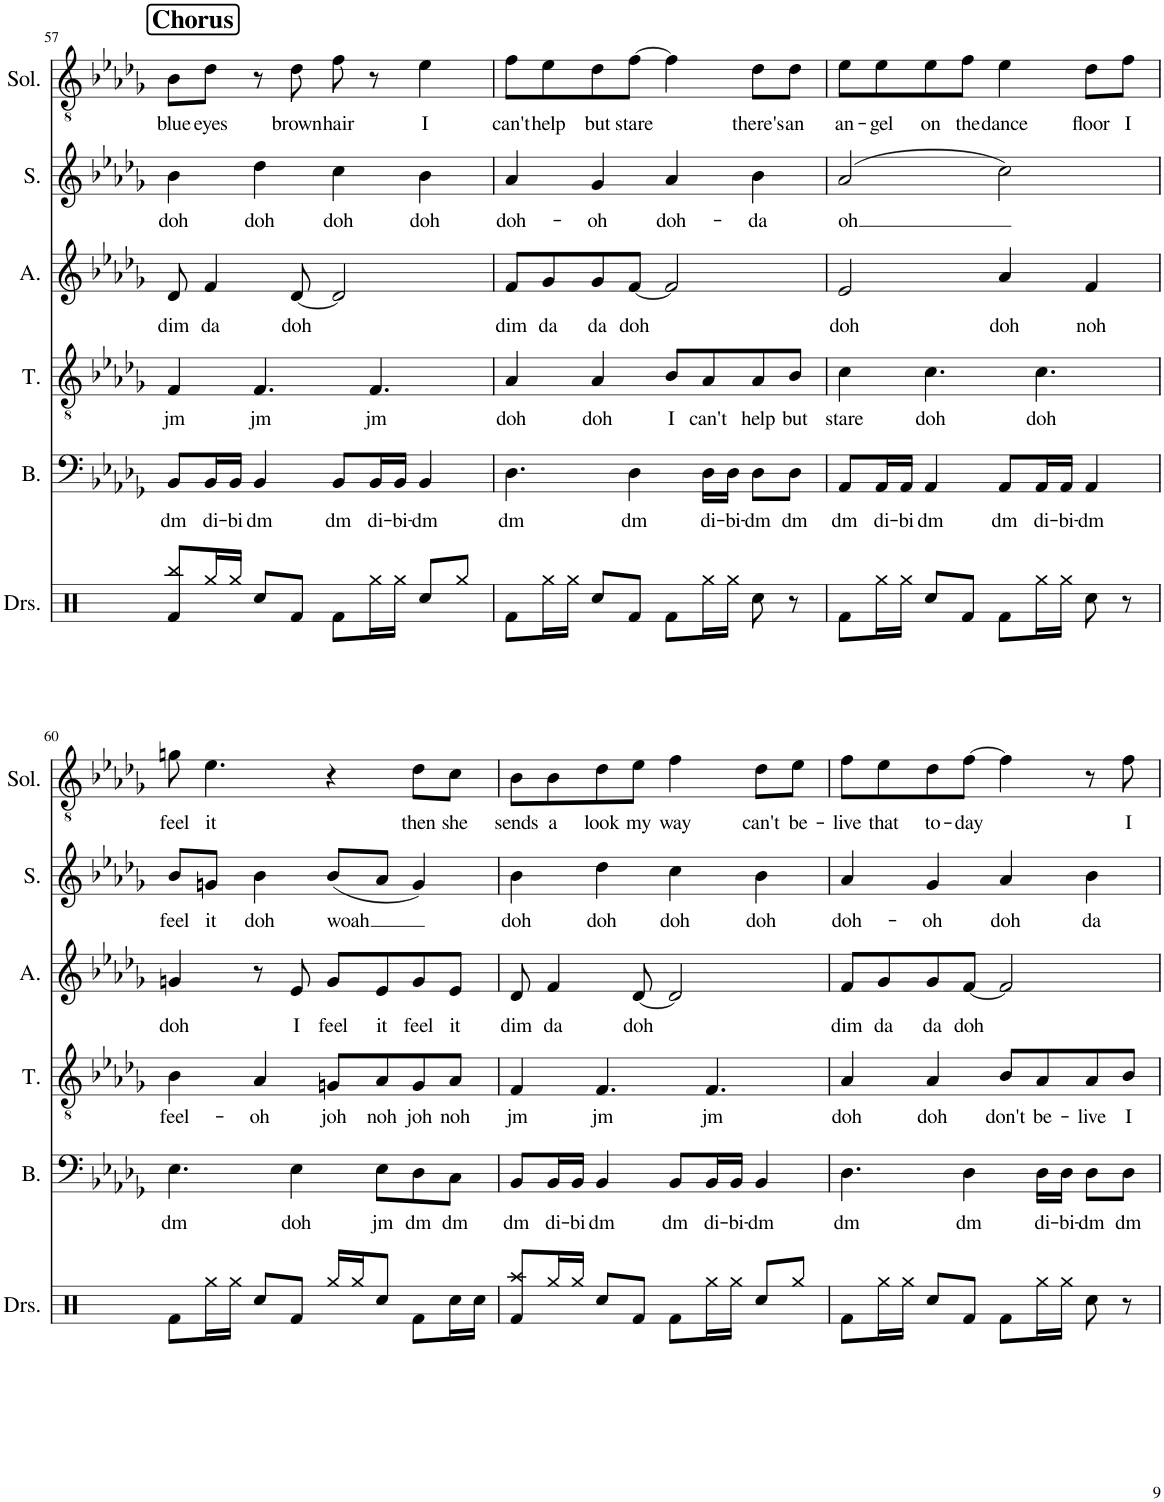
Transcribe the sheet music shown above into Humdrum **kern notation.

**kern	**text	**kern	**text	**kern	**text	**kern	**text	**kern	**text
*part5	*part5	*part4	*part4	*part3	*part3	*part2	*part2	*part1	*part1
*staff5	*staff5	*staff4	*staff4	*staff3	*staff3	*staff2	*staff2	*staff1	*staff1
*I"Bass	*	*I"Tenor	*	*I"Alto	*	*I"Soprano	*	*I"Solo	*
*I'B.	*	*I'T.	*	*I'A.	*	*I'S.	*	*I'Sol.	*
!!LO:PB:g=z
*clefF4	*	*clefGv2	*	*clefG2	*	*clefG2	*	*clefGv2	*
*k[b-e-a-d-g-]	*	*k[b-e-a-d-g-]	*	*k[b-e-a-d-g-]	*	*k[b-e-a-d-g-]	*	*k[b-e-a-d-g-]	*
*M4/4	*	*M4/4	*	*M4/4	*	*M4/4	*	*M4/4	*
!!LO:REH:place=s1:a:B:cj:fs=14:t=Chorus
=57	=57	=57	=57	=57	=57	=57	=57	=57	=57
!	!LO:LY:b	!	!LO:LY:b	!	!LO:LY:b	!	!LO:LY:b	!	!LO:LY:b
8BB-/L	dm	4F/	jm	8d-/	dim	4b-\	doh	8B-\L	blue
!	!LO:LY:b	!	!	!	!LO:LY:b	!	!	!	!LO:LY:b
16BB-/L	di-	.	.	4f/	da	.	.	8d-\J	eyes
!	!LO:LY:b	!	!	!	!	!	!	!	!
16BB-/JJ	-bi	.	.	.	.	.	.	.	.
!	!LO:LY:b	!	!LO:LY:b	!	!	!	!LO:LY:b	!	!
4BB-/	dm	4.F/	jm	.	.	4dd-\	doh	8r	.
!	!	!	!	!	!LO:LY:b	!	!	!	!LO:LY:b
.	.	.	.	[8d-/	doh	.	.	8d-\	brown
!	!LO:LY:b	!	!	!	!	!	!LO:LY:b	!	!LO:LY:b
8BB-/L	dm	.	.	2d-/]	.	4cc\	doh	8f\	hair
!	!LO:LY:b	!	!LO:LY:b	!	!	!	!	!	!
16BB-/L	di-	4.F/	jm	.	.	.	.	8r	.
!	!LO:LY:b	!	!	!	!	!	!	!	!
16BB-/JJ	-bi-	.	.	.	.	.	.	.	.
!	!LO:LY:b	!	!	!	!	!	!LO:LY:b	!	!LO:LY:b
4BB-/	-dm	.	.	.	.	4b-\	doh	4e-\	I
=58	=58	=58	=58	=58	=58	=58	=58	=58	=58
!	!LO:LY:b	!	!LO:LY:b	!	!LO:LY:b	!	!LO:LY:b	!	!LO:LY:b
4.D-\	dm	4A-/	doh	8f/L	dim	4a-/	doh-	8f\L	can't
!	!	!	!	!	!LO:LY:b	!	!	!	!LO:LY:b
.	.	.	.	8g-/	da	.	.	8e-\	help
!	!	!	!LO:LY:b	!	!LO:LY:b	!	!LO:LY:b	!	!LO:LY:b
.	.	4A-/	doh	8g-/	da	4g-/	-oh	8d-\	but
!	!LO:LY:b	!	!	!	!LO:LY:b	!	!	!	!LO:LY:b
4D-\	dm	.	.	[8f/J	doh	.	.	[8f\J	stare
!	!	!	!LO:LY:b	!	!	!	!LO:LY:b	!	!
.	.	8B-/L	I	2f/]	.	4a-/	doh-	4f\]	.
!	!LO:LY:b	!	!LO:LY:b	!	!	!	!	!	!
16D-\LL	di-	8A-/	can't	.	.	.	.	.	.
!	!LO:LY:b	!	!	!	!	!	!	!	!
16D-\JJ	-bi-	.	.	.	.	.	.	.	.
!	!LO:LY:b	!	!LO:LY:b	!	!	!	!LO:LY:b	!	!LO:LY:b
8D-\L	-dm	8A-/	help	.	.	4b-\	-da	8d-\L	there's
!	!LO:LY:b	!	!LO:LY:b	!	!	!	!	!	!LO:LY:b
8D-\J	dm	8B-/J	but	.	.	.	.	8d-\J	an
=59	=59	=59	=59	=59	=59	=59	=59	=59	=59
!	!LO:LY:b	!	!LO:LY:b	!	!LO:LY:b	!	!LO:LY:b	!	!LO:LY:b
8AA-/L	dm	4c\	stare	2e-/	doh	(2a-/	oh	8e-\L	an-
!	!LO:LY:b	!	!	!	!	!	!	!	!LO:LY:b
16AA-/L	di-	.	.	.	.	.	.	8e-\	-gel
!	!LO:LY:b	!	!	!	!	!	!	!	!
16AA-/JJ	-bi	.	.	.	.	.	.	.	.
!	!LO:LY:b	!	!LO:LY:b	!	!	!	!	!	!LO:LY:b
4AA-/	dm	4.c\	doh	.	.	.	.	8e-\	on
!	!	!	!	!	!	!	!	!	!LO:LY:b
.	.	.	.	.	.	.	.	8f\J	the
!	!LO:LY:b	!	!	!	!LO:LY:b	!	!	!	!LO:LY:b
8AA-/L	dm	.	.	4a-/	doh	2cc\)	.	4e-\	dance
!	!LO:LY:b	!	!LO:LY:b	!	!	!	!	!	!
16AA-/L	di-	4.c\	doh	.	.	.	.	.	.
!	!LO:LY:b	!	!	!	!	!	!	!	!
16AA-/JJ	-bi-	.	.	.	.	.	.	.	.
!	!LO:LY:b	!	!	!	!LO:LY:b	!	!	!	!LO:LY:b
4AA-/	-dm	.	.	4f/	noh	.	.	8d-\L	floor
!	!	!	!	!	!	!	!	!	!LO:LY:b
.	.	.	.	.	.	.	.	8f\J	I
!!LO:LB:g=z
=60	=60	=60	=60	=60	=60	=60	=60	=60	=60
!	!LO:LY:b	!	!LO:LY:b	!	!LO:LY:b	!	!LO:LY:b	!	!LO:LY:b
4.E-\	dm	4B-\	-feel-	4gn/	doh	8b-/L	feel	8gn\	feel
!	!	!	!	!	!	!	!LO:LY:b	!	!LO:LY:b
.	.	.	.	.	.	8gn/J	it	4.e-\	it
!	!	!	!LO:LY:b	!	!	!	!LO:LY:b	!	!
.	.	4A-/	-oh	8r	.	4b-\	doh	.	.
!	!LO:LY:b	!	!	!	!LO:LY:b	!	!	!	!
4E-\	doh	.	.	8e-/	I	.	.	.	.
!	!	!	!LO:LY:b	!	!LO:LY:b	!	!LO:LY:b	!	!
.	.	8Gn/L	joh	8g/L	feel	(8b-/L	woah	4r	.
!	!LO:LY:b	!	!LO:LY:b	!	!LO:LY:b	!	!	!	!
8E-\L	jm	8A-/	noh	8e-/	it	8a-/J	.	.	.
!	!LO:LY:b	!	!LO:LY:b	!	!LO:LY:b	!	!	!	!LO:LY:b
8D-\	dm	8G/	joh	8g/	feel	4g/)	.	8d-\L	then
!	!LO:LY:b	!	!LO:LY:b	!	!LO:LY:b	!	!	!	!LO:LY:b
8C\J	dm	8A-/J	noh	8e-/J	it	.	.	8c\J	she
=61	=61	=61	=61	=61	=61	=61	=61	=61	=61
!	!LO:LY:b	!	!LO:LY:b	!	!LO:LY:b	!	!LO:LY:b	!	!LO:LY:b
8BB-/L	dm	4F/	jm	8d-/	dim	4b-\	doh	8B-\L	sends
!	!LO:LY:b	!	!	!	!LO:LY:b	!	!	!	!LO:LY:b
16BB-/L	di-	.	.	4f/	da	.	.	8B-\	a
!	!LO:LY:b	!	!	!	!	!	!	!	!
16BB-/JJ	-bi	.	.	.	.	.	.	.	.
!	!LO:LY:b	!	!LO:LY:b	!	!	!	!LO:LY:b	!	!LO:LY:b
4BB-/	dm	4.F/	jm	.	.	4dd-\	doh	8d-\	look
!	!	!	!	!	!LO:LY:b	!	!	!	!LO:LY:b
.	.	.	.	[8d-/	doh	.	.	8e-\J	my
!	!LO:LY:b	!	!	!	!	!	!LO:LY:b	!	!LO:LY:b
8BB-/L	dm	.	.	2d-/]	.	4cc\	doh	4f\	way
!	!LO:LY:b	!	!LO:LY:b	!	!	!	!	!	!
16BB-/L	di-	4.F/	jm	.	.	.	.	.	.
!	!LO:LY:b	!	!	!	!	!	!	!	!
16BB-/JJ	-bi-	.	.	.	.	.	.	.	.
!	!LO:LY:b	!	!	!	!	!	!LO:LY:b	!	!LO:LY:b
4BB-/	-dm	.	.	.	.	4b-\	doh	8d-\L	can't
!	!	!	!	!	!	!	!	!	!LO:LY:b
.	.	.	.	.	.	.	.	8e-\J	be-
=62	=62	=62	=62	=62	=62	=62	=62	=62	=62
!	!LO:LY:b	!	!LO:LY:b	!	!LO:LY:b	!	!LO:LY:b	!	!LO:LY:b
4.D-\	dm	4A-/	doh	8f/L	dim	4a-/	doh-	8f\L	live
!	!	!	!	!	!LO:LY:b	!	!	!	!LO:LY:b
.	.	.	.	8g-/	da	.	.	8e-\	that
!	!	!	!LO:LY:b	!	!LO:LY:b	!	!LO:LY:b	!	!LO:LY:b
.	.	4A-/	doh	8g-/	da	4g-/	-oh	8d-\	to-
!	!LO:LY:b	!	!	!	!LO:LY:b	!	!	!	!LO:LY:b
4D-\	dm	.	.	[8f/J	doh	.	.	[8f\J	-day
!	!	!	!LO:LY:b	!	!	!	!LO:LY:b	!	!
.	.	8B-/L	don't	2f/]	.	4a-/	doh	4f\]	.
!	!LO:LY:b	!	!LO:LY:b	!	!	!	!	!	!
16D-\LL	di-	8A-/	be-	.	.	.	.	.	.
!	!LO:LY:b	!	!	!	!	!	!	!	!
16D-\JJ	-bi-	.	.	.	.	.	.	.	.
!	!LO:LY:b	!	!LO:LY:b	!	!	!	!LO:LY:b	!	!
8D-\L	-dm	8A-/	-live	.	.	4b-\	da	8r	.
!	!LO:LY:b	!	!LO:LY:b	!	!	!	!	!	!LO:LY:b
8D-\J	dm	8B-/J	I	.	.	.	.	8f\	I
=	=	=	=	=	=	=	=	=	=
*-	*-	*-	*-	*-	*-	*-	*-	*-	*-
